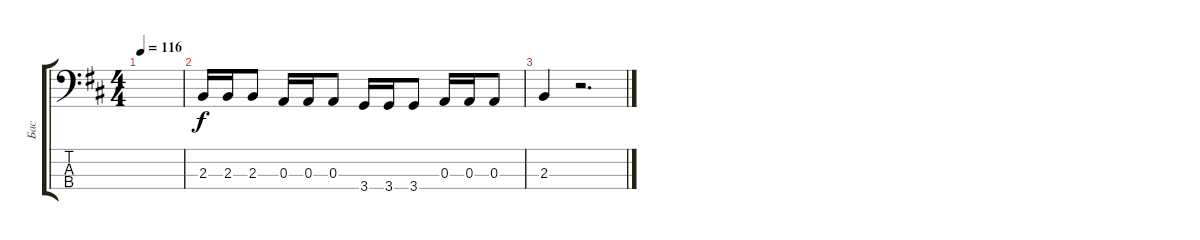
\track ("Бас" "Бас") {instrument electricbassfinger}
\staff {score tabs}
\tuning (G2 D2 A1 E1) {hide}
\ts (4 4)
\tempo 116
\clef f4
\ks bminor
|
2.3.16{dy f} 2.3.16 2.3.8 0.3.16 0.3.16 0.3.8 3.4.16 3.4.16 3.4.8 0.3.16 0.3.16 0.3.8 |
2.3.4 r.2{d}
